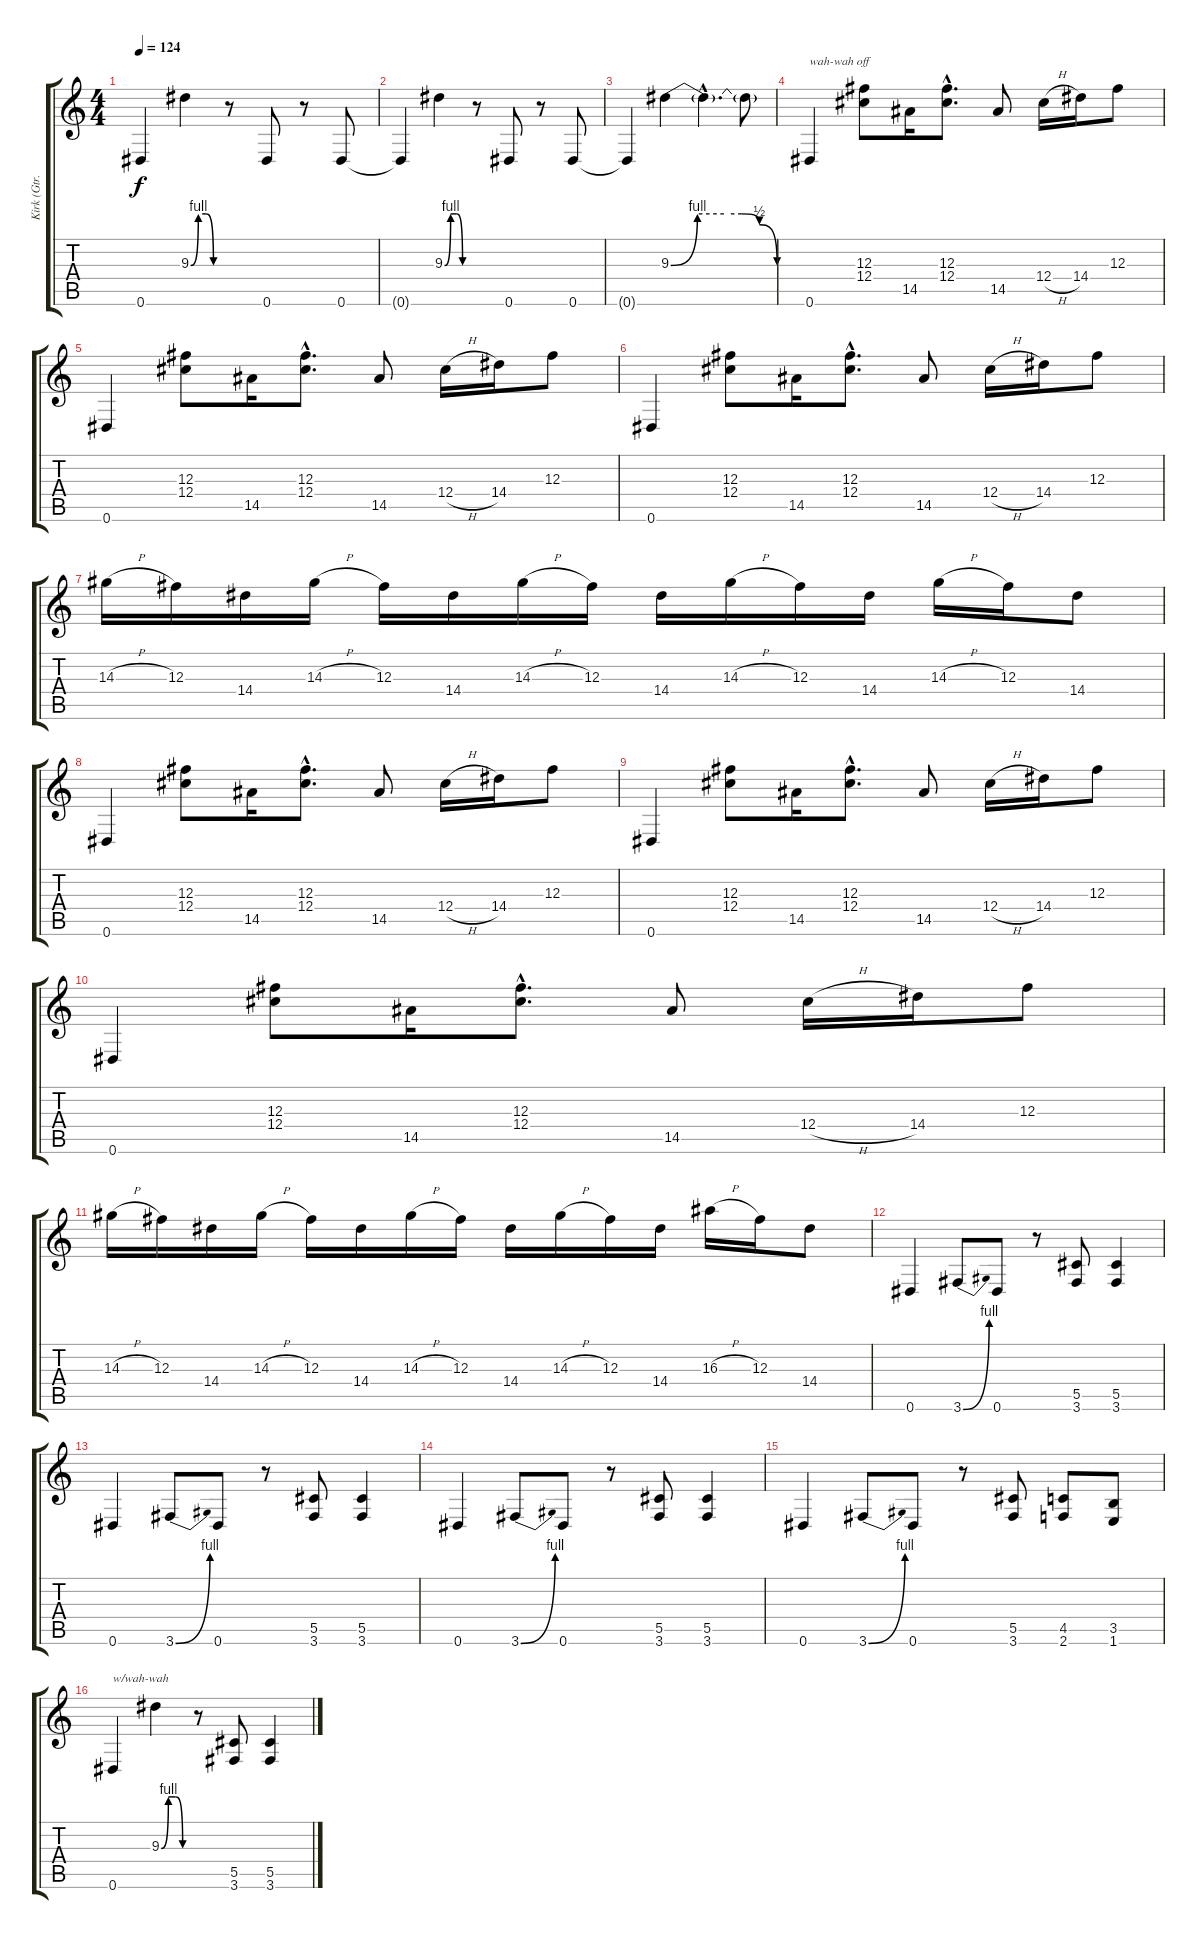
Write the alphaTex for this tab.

\track ("Kirk (Gtr.1)" "Kirk (Gtr.") {instrument overdrivenguitar}
\staff {score tabs}
\tuning (Eb4 Bb3 Gb3 Db3 Ab2 Eb2) {hide}
\ts (4 4)
\tempo 124
\clef g2
\ks c
0.6{t}.4{dy f} 9.3{be (custom 0 0 15 4 30 4 45 0 60 0)}.4 r.8 0.6.8 r.8 0.6.8 |
0.6{t}.4 9.3{be (custom 0 0 15 4 30 4 45 0 60 0)}.4 r.8 0.6.8 r.8 0.6.8 |
0.6{t}.4 9.3{be (custom 0 0 15 4 30 4 40 4 50 2 60 0)}.4 9.3{hac t}.4{d} 9.3{t}.8 |
0.6.4{txt "wah-wah off" instrument overdrivenguitar} (12.3 12.4).8 14.5.16 (12.3{hac} 12.4{hac}).8{d} 14.5.8 12.4{h}.16 14.4.16 12.3.8 |
0.6.4 (12.3 12.4).8 14.5.16 (12.3{hac} 12.4{hac}).8{d} 14.5.8 12.4{h}.16 14.4.16 12.3.8 |
0.6.4 (12.3 12.4).8 14.5.16 (12.3{hac} 12.4{hac}).8{d} 14.5.8 12.4{h}.16 14.4.16 12.3.8 |
14.3{h}.16 12.3.16 14.4.16 14.3{h}.16 12.3.16 14.4.16 14.3{h}.16 12.3.16 14.4.16 14.3{h}.16 12.3.16 14.4.16 14.3{h}.16 12.3.16 14.4.8 |
0.6.4 (12.3 12.4).8 14.5.16 (12.3{hac} 12.4{hac}).8{d} 14.5.8 12.4{h}.16 14.4.16 12.3.8 |
0.6.4 (12.3 12.4).8 14.5.16 (12.3{hac} 12.4{hac}).8{d} 14.5.8 12.4{h}.16 14.4.16 12.3.8 |
0.6.4 (12.3 12.4).8 14.5.16 (12.3{hac} 12.4{hac}).8{d} 14.5.8 12.4{h}.16 14.4.16 12.3.8 |
14.3{h}.16 12.3.16 14.4.16 14.3{h}.16 12.3.16 14.4.16 14.3{h}.16 12.3.16 14.4.16 14.3{h}.16 12.3.16 14.4.16 16.3{h}.16 12.3.16 14.4.8 |
0.6.4{instrument overdrivenguitar} 3.6{be (bend 0 0 60 4)}.8 0.6.8 r.8 (5.5 3.6).8 (5.5 3.6).4 |
0.6.4 3.6{be (bend 0 0 60 4)}.8 0.6.8 r.8 (5.5 3.6).8 (5.5 3.6).4 |
0.6.4 3.6{be (bend 0 0 60 4)}.8 0.6.8 r.8 (5.5 3.6).8 (5.5 3.6).4 |
0.6.4 3.6{be (bend 0 0 60 4)}.8 0.6.8 r.8 (5.5 3.6).8 (4.5 2.6).8 (3.5 1.6).8 |
0.6.4{txt "w/wah-wah" instrument altosax} 9.3{be (custom 0 0 15 4 30 4 45 0 60 0)}.4 r.8 (5.5 3.6).8 (5.5 3.6).4
